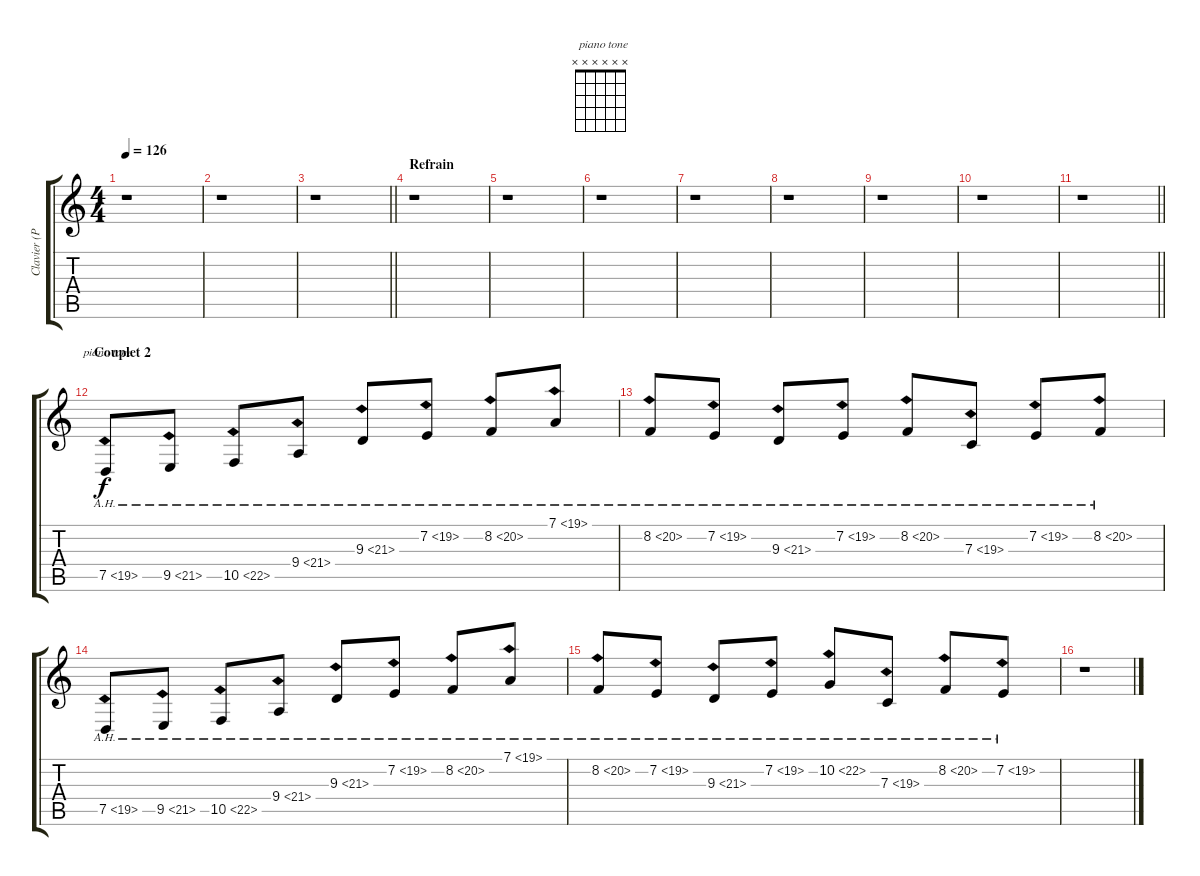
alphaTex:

\track ("Clavier (Piano)" "Clavier (P") {instrument electricgrandpiano}
\staff {score tabs}
\tuning (D4 A3 F3 C3 G2 C2) {hide}
\chord ("  piano tone" x x x x x x)
\ts (4 4)
\tempo 126
\clef g2
\ks c
r.1{dy f} |
r.1 |
\barLineRight lightlight
r.1 |
\section ("" "Refrain")
r.1 |
r.1 |
r.1 |
r.1 |
r.1 |
r.1 |
r.1 |
\barLineRight lightlight
r.1 |
\section ("" "Couplet 2")
7.5{ah 12}.8{ch "  piano tone" volume 12 instrument brightacousticpiano} 9.5{ah 12}.8 10.5{ah 12}.8 9.4{ah 12}.8 9.3{ah 12}.8 7.2{ah 12}.8 8.2{ah 12}.8 7.1{ah 12}.8 |
8.2{ah 12}.8 7.2{ah 12}.8 9.3{ah 12}.8 7.2{ah 12}.8 8.2{ah 12}.8 7.3{ah 12}.8 7.2{ah 12}.8 8.2{ah 12}.8 |
7.5{ah 12}.8 9.5{ah 12}.8 10.5{ah 12}.8 9.4{ah 12}.8 9.3{ah 12}.8 7.2{ah 12}.8 8.2{ah 12}.8 7.1{ah 12}.8 |
8.2{ah 12}.8 7.2{ah 12}.8 9.3{ah 12}.8 7.2{ah 12}.8 10.2{ah 12}.8 7.3{ah 12}.8 8.2{ah 12}.8 7.2{ah 12}.8 |
r.1
